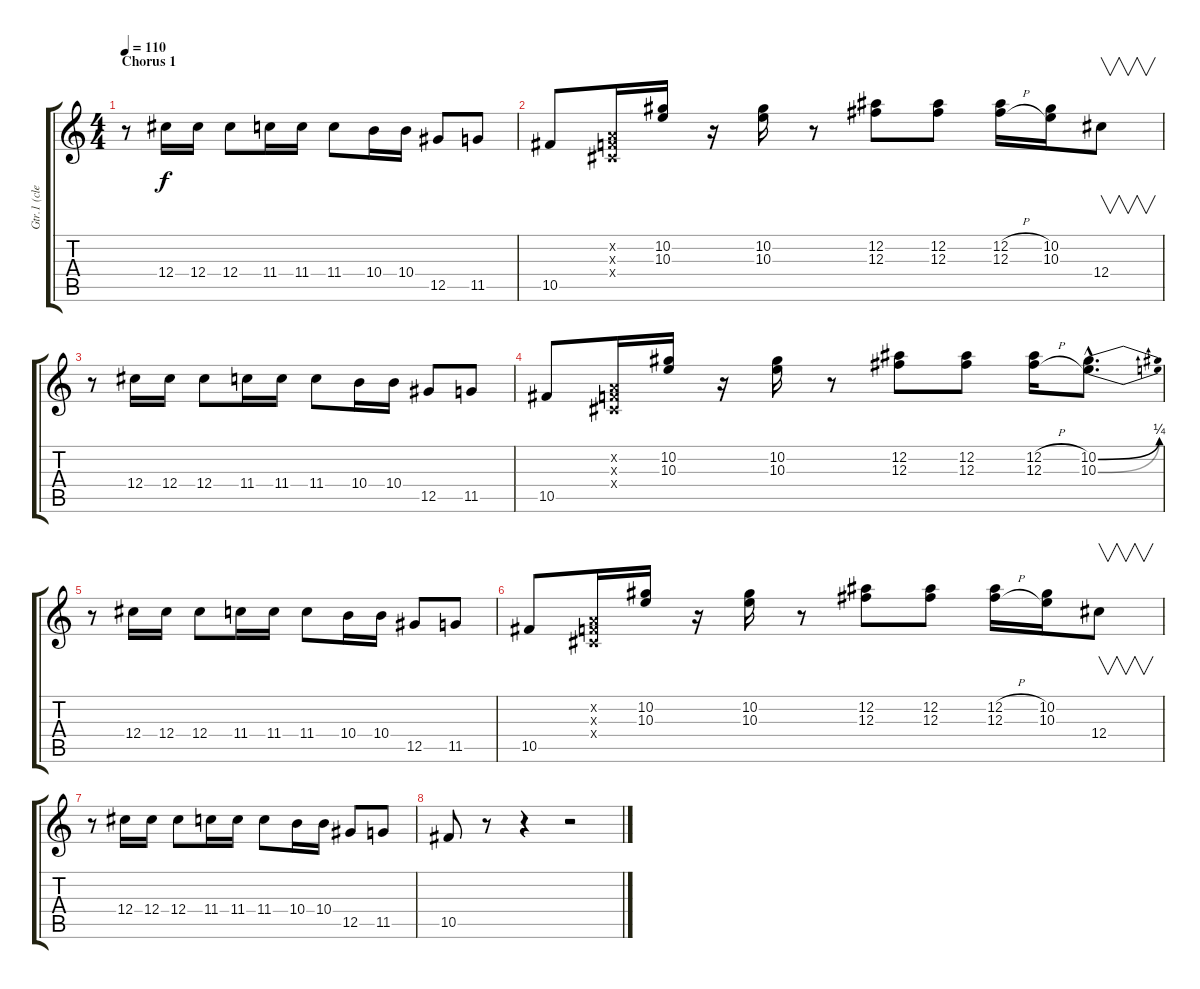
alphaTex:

\track ("Gtr.1 (clean)" "Gtr.1 (cle") {instrument electricguitarclean}
\staff {score tabs}
\tuning (Eb4 Bb3 Gb3 Db3 Ab2 Eb2) {hide}
\ts (4 4)
\section ("" "Chorus 1")
\tempo 110
\clef g2
\ks c
r.8{dy f} 12.4.16 12.4.16 12.4.8 11.4.16 11.4.16 11.4.8 10.4.16 10.4.16 12.5.8 11.5.8 |
10.5.8 (-1.2{x} -1.3{x} 0.4{x}).16 (10.2 10.3).16 r.16 (10.2 10.3).16 r.8 (12.2 12.3).8 (12.2 12.3).8 (12.2{h} 12.3{h}).16 (10.2 10.3).16 12.4.8{v} |
r.8 12.4.16 12.4.16 12.4.8 11.4.16 11.4.16 11.4.8 10.4.16 10.4.16 12.5.8 11.5.8 |
10.5.8 (-1.2{x} -1.3{x} 0.4{x}).16 (10.2 10.3).16 r.16 (10.2 10.3).16 r.8 (12.2 12.3).8 (12.2 12.3).8 (12.2{h} 12.3{h}).16 (10.2{be (bend 0 0 60 1) hac} 10.3{be (bend 0 0 60 1) hac}).8{d} |
r.8 12.4.16 12.4.16 12.4.8 11.4.16 11.4.16 11.4.8 10.4.16 10.4.16 12.5.8 11.5.8 |
10.5.8 (-1.2{x} -1.3{x} 0.4{x}).16 (10.2 10.3).16 r.16 (10.2 10.3).16 r.8 (12.2 12.3).8 (12.2 12.3).8 (12.2{h} 12.3{h}).16 (10.2 10.3).16 12.4.8{v} |
r.8 12.4.16 12.4.16 12.4.8 11.4.16 11.4.16 11.4.8 10.4.16 10.4.16 12.5.8 11.5.8 |
10.5.8 r.8 r.4 r.2
